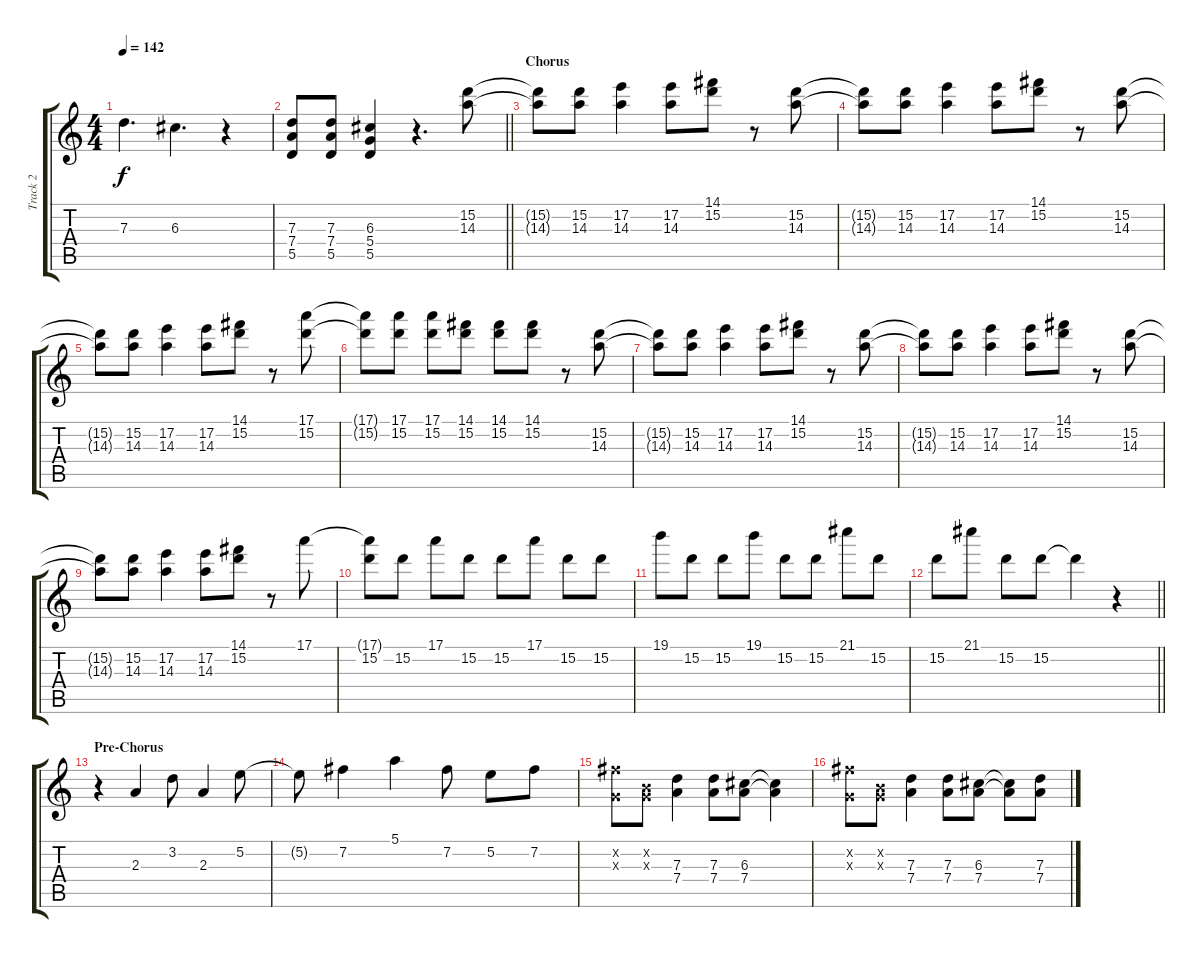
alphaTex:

\track ("Track 2" "Track 2") {instrument electricguitarclean}
\staff {score tabs}
\tuning (E4 B3 G3 D3 A2 E2) {hide}
\ts (4 4)
\tempo 142
\clef g2
\ks c
7.3.4{d dy f} 6.3.4{d} r.4 |
\barLineRight lightlight
(7.3 7.4 5.5).8 (7.3 7.4 5.5).8 (6.3 5.4 5.5).4 r.4{d} (15.2 14.3).8 |
\section ("" "Chorus")
(15.2{t} 14.3{t}).8 (15.2 14.3).8 (17.2 14.3).4 (17.2 14.3).8 (14.1 15.2).8 r.8 (15.2 14.3).8 |
(15.2{t} 14.3{t}).8 (15.2 14.3).8 (17.2 14.3).4 (17.2 14.3).8 (14.1 15.2).8 r.8 (15.2 14.3).8 |
(15.2{t} 14.3{t}).8 (15.2 14.3).8 (17.2 14.3).4 (17.2 14.3).8 (14.1 15.2).8 r.8 (17.1 15.2).8 |
(17.1{t} 15.2{t}).8 (17.1 15.2).8 (17.1 15.2).8 (14.1 15.2).8 (14.1 15.2).8 (14.1 15.2).8 r.8 (15.2 14.3).8 |
(15.2{t} 14.3{t}).8 (15.2 14.3).8 (17.2 14.3).4 (17.2 14.3).8 (14.1 15.2).8 r.8 (15.2 14.3).8 |
(15.2{t} 14.3{t}).8 (15.2 14.3).8 (17.2 14.3).4 (17.2 14.3).8 (14.1 15.2).8 r.8 (15.2 14.3).8 |
(15.2{t} 14.3{t}).8 (15.2 14.3).8 (17.2 14.3).4 (17.2 14.3).8 (14.1 15.2).8 r.8 17.1.8 |
(17.1{t} 15.2).8 15.2.8 17.1.8 15.2.8 15.2.8 17.1.8 15.2.8 15.2.8 |
19.1.8 15.2.8 15.2.8 19.1.8 15.2.8 15.2.8 21.1.8 15.2.8 |
\barLineRight lightlight
15.2.8 21.1.8 15.2.8 15.2.8 15.2{t}.4 r.4 |
\section ("" "Pre-Chorus")
r.4{instrument electricguitarclean} 2.3.4 3.2.8 2.3.4 5.2.8 |
5.2{t}.8 7.2.4 5.1.4 7.2.8 5.2.8 7.2.8 |
(7.2{x} 0.3{x}).8 (0.2{x} 0.3{x}).8 (7.3 7.4).4 (7.3 7.4).8 (6.3 7.4).8 (6.3{t} 7.4{t}).4 |
(7.2{x} 0.3{x}).8 (0.2{x} 0.3{x}).8 (7.3 7.4).4 (7.3 7.4).8 (6.3 7.4).8 (6.3{t} 7.4{t}).8 (7.3 7.4).8
